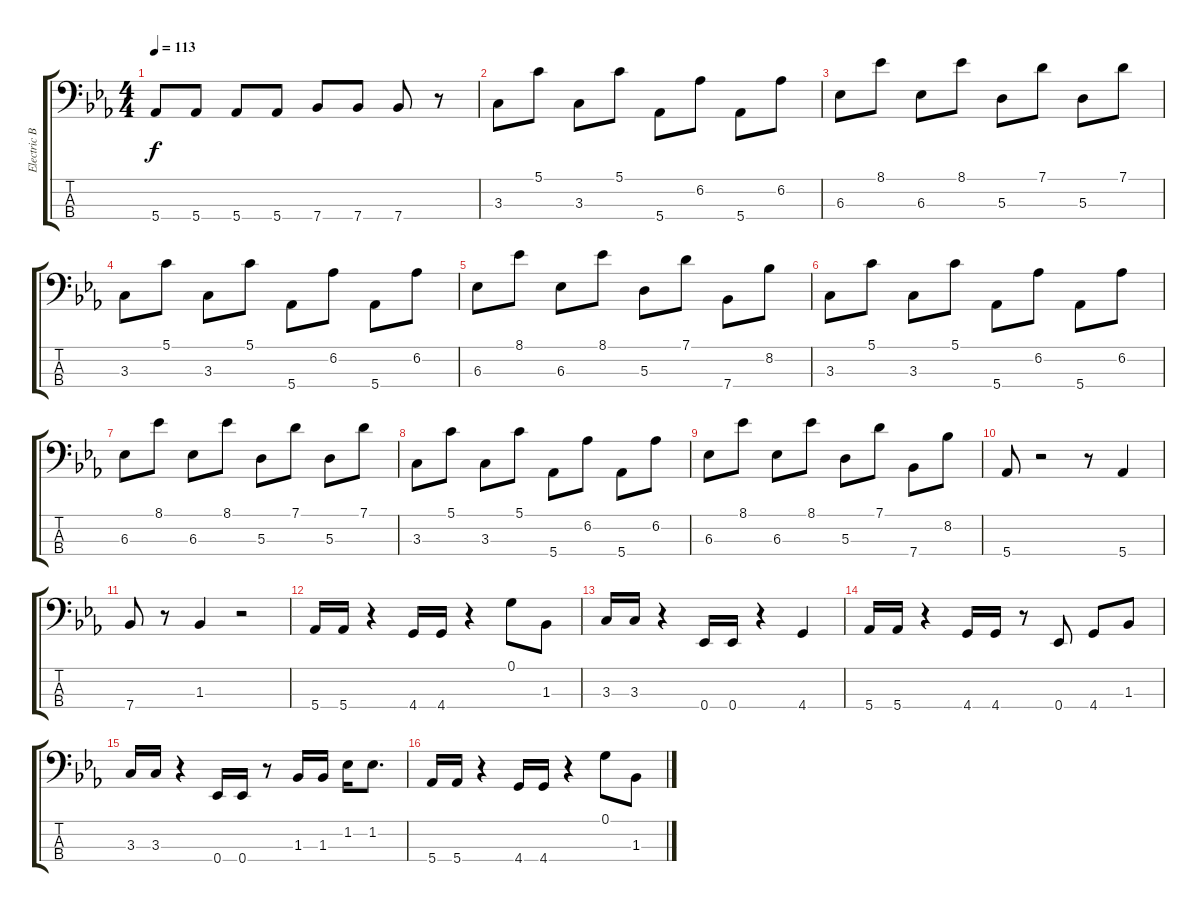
\track ("Electric Bass" "Electric B") {instrument electricbassfinger}
\staff {score tabs}
\tuning (G2 D2 A1 Eb1) {hide}
\ts (4 4)
\tempo 113
\clef f4
\ks eb
5.4.8{dy f} 5.4.8 5.4.8 5.4.8 7.4.8 7.4.8 7.4.8 r.8 |
3.3.8 5.1.8 3.3.8 5.1.8 5.4.8 6.2.8 5.4.8 6.2.8 |
6.3.8 8.1.8 6.3.8 8.1.8 5.3.8 7.1.8 5.3.8 7.1.8 |
3.3.8 5.1.8 3.3.8 5.1.8 5.4.8 6.2.8 5.4.8 6.2.8 |
6.3.8 8.1.8 6.3.8 8.1.8 5.3.8 7.1.8 7.4.8 8.2.8 |
3.3.8 5.1.8 3.3.8 5.1.8 5.4.8 6.2.8 5.4.8 6.2.8 |
6.3.8 8.1.8 6.3.8 8.1.8 5.3.8 7.1.8 5.3.8 7.1.8 |
3.3.8 5.1.8 3.3.8 5.1.8 5.4.8 6.2.8 5.4.8 6.2.8 |
6.3.8 8.1.8 6.3.8 8.1.8 5.3.8 7.1.8 7.4.8 8.2.8 |
5.4.8 r.2 r.8 5.4.4 |
7.4.8 r.8 1.3.4 r.2 |
5.4.16 5.4.16 r.4 4.4.16 4.4.16 r.4 0.1.8 1.3.8 |
3.3.16 3.3.16 r.4 0.4.16 0.4.16 r.4 4.4.4 |
5.4.16 5.4.16 r.4 4.4.16 4.4.16 r.8 0.4.8 4.4.8 1.3.8 |
3.3.16 3.3.16 r.4 0.4.16 0.4.16 r.8 1.3.16 1.3.16 1.2.16 1.2.8{d} |
5.4.16 5.4.16 r.4 4.4.16 4.4.16 r.4 0.1.8 1.3.8
